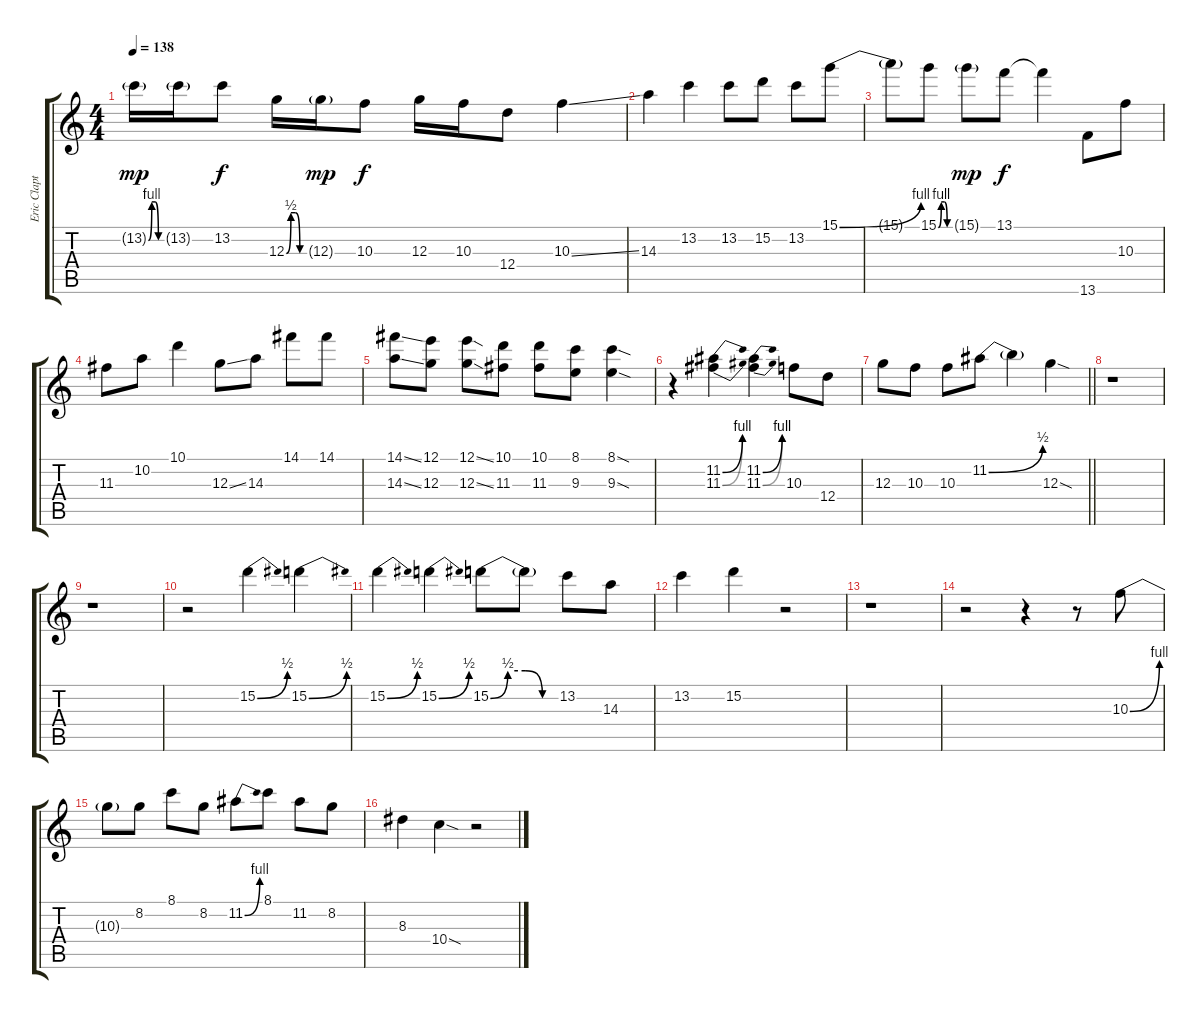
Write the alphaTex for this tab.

\track ("Eric Clapton Guitar I" "Eric Clapt") {instrument distortionguitar}
\staff {score tabs}
\tuning (E4 B3 G3 D3 A2 E2) {hide}
\ts (4 4)
\tempo 138
\clef g2
\ks c
13.2{be (custom 0 0 15 4 30 4 45 0 60 0) g}.16{dy mp} 13.2{g}.16 13.2.8{dy f} 12.3{be (custom 0 0 15 2 30 2 45 0 60 0)}.16 12.3{g}.16{dy mp} 10.3.8{dy f} 12.3.16 10.3.16 12.4.8 10.3{ss}.4 |
14.3.4 13.2.4 13.2.8 15.2.8 13.2.8 15.1{be (bend 0 0 60 4)}.8 |
15.1{t}.8 15.1{be (custom 0 0 15 4 30 4 45 0 60 0)}.8 15.1{g}.8{dy mp} 13.1.8{dy f} 13.1{t}.4 13.6.8 10.3.8 |
11.3.8 10.2.8 10.1.4 12.3{ss}.8 14.3.8 14.1.8 14.1.8 |
(14.1{ss} 14.3{ss}).8 (12.1 12.3).8 (12.1{ss} 12.3{ss}).8 (10.1 11.3).8 (10.1 11.3).8 (8.1 9.3).8 (8.1{sod} 9.3{sod}).4 |
r.4 (11.2{be (bend 0 0 60 4)} 11.3{be (bend 0 0 60 4)}).4 (11.2{be (bend 0 0 60 4)} 11.3{be (bend 0 0 60 4)}).4 10.3.8 12.4.8 |
\barLineRight lightlight
12.3.8 10.3.8 10.3.8 11.2{be (bend 0 0 60 2)}.8 11.2{t}.4 12.3{sod}.4 |
r.1 |
r.1 |
r.2 15.2{be (bend 0 0 60 2)}.4 15.2{be (bend 0 0 60 2)}.4 |
15.2{be (bend 0 0 60 2)}.4 15.2{be (bend 0 0 60 2)}.4 15.2{be (custom 0 0 15 2 30 2 45 0 60 0)}.8 15.2{t}.8 13.2.8 14.3.8 |
13.2.4 15.2.4 r.2 |
r.1 |
r.2 r.4 r.8 10.3{be (bend 0 0 60 4)}.8 |
10.3{t}.8 8.2.8 8.1.8 8.2.8 11.2{be (bend 0 0 60 4)}.8 8.1.8 11.2.8 8.2.8 |
8.3.4 10.4{sod}.4 r.2
